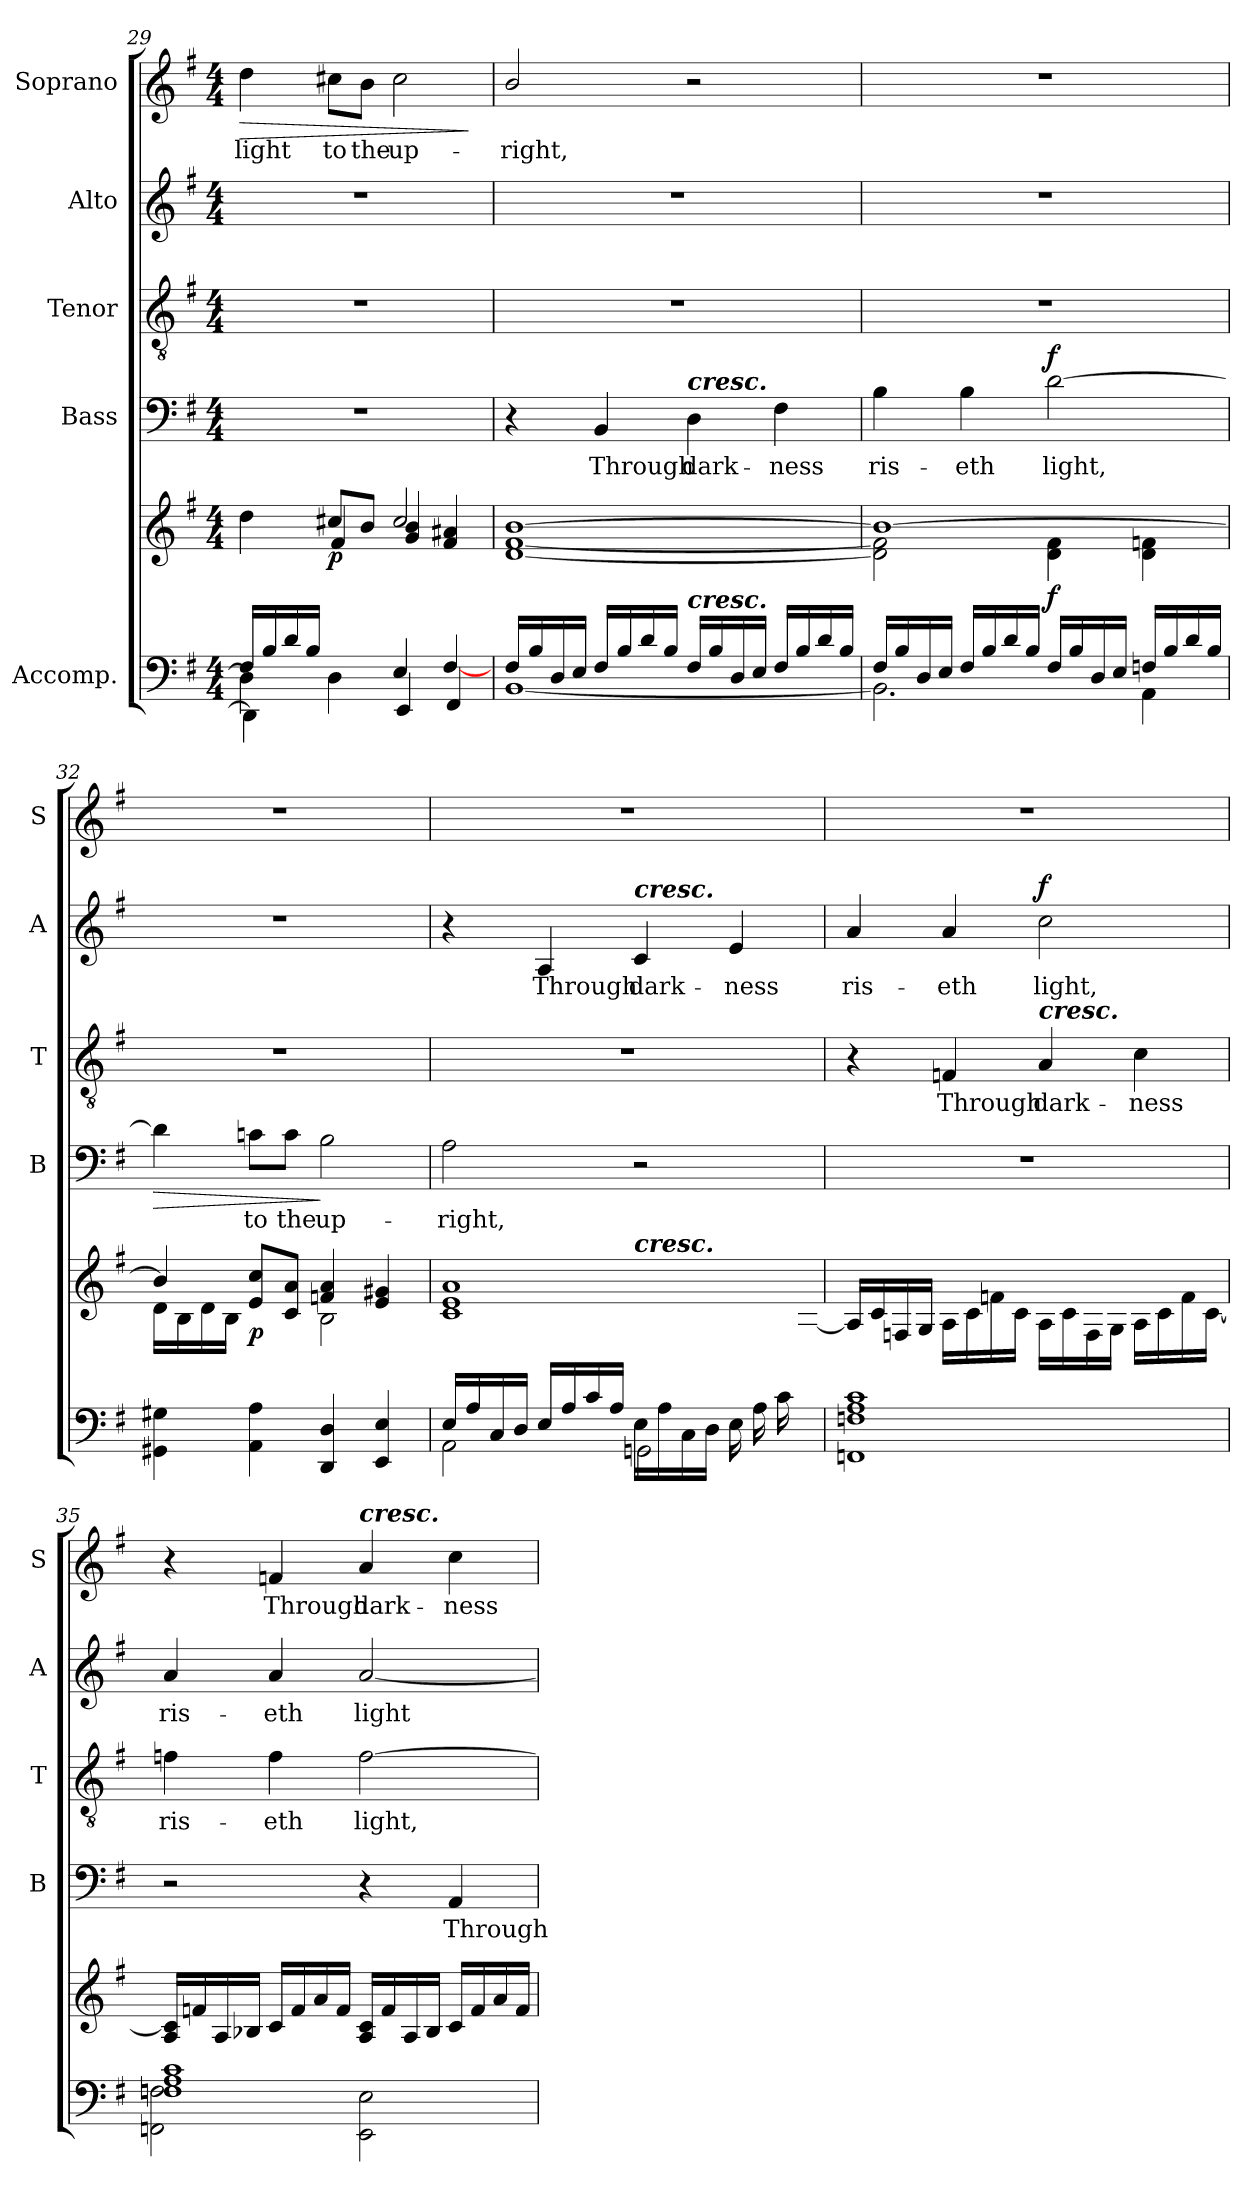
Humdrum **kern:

**kern	**kern	**dynam	**kern	**text	**dynam	**kern	**text	**kern	**text	**dynam	**kern	**text	**dynam
*part5	*part5	*part5	*part4	*part4	*part4	*part3	*part3	*part2	*part2	*part2	*part1	*part1	*part1
*staff6	*staff5	*staff5/6	*staff4	*staff4	*staff4	*staff3	*staff3	*staff2	*staff2	*staff2	*staff1	*staff1	*staff1
*I"Accomp.	*	*	*I"Bass	*	*	*I"Tenor	*	*I"Alto	*	*	*I"Soprano	*	*
*	*	*	*I'B	*	*	*I'T	*	*I'A	*	*	*I'S	*	*
*clefF4	*clefG2	*	*clefF4	*	*	*clefGv2	*	*clefG2	*	*	*clefG2	*	*
*k[f#]	*k[f#]	*	*k[f#]	*	*	*k[f#]	*	*k[f#]	*	*	*k[f#]	*	*
*G:	*G:	*	*G:	*	*	*G:	*	*G:	*	*	*G:	*	*
*M4/4	*M4/4	*	*M4/4	*	*	*M4/4	*	*M4/4	*	*	*M4/4	*	*
=29	=29	=29	=29	=29	=29	=29	=29	=29	=29	=29	=29	=29	=29
*^	*^	*	*	*	*	*	*	*	*	*	*	*	*
*	*^	*	*	*	*	*	*	*	*	*	*	*	*	*	*
!	!	!	!	!	!	!	!	!	!	!	!	!	!	!	!LO:LY:b	!LO:HP:b
16F#/LL	4D\]	4DD\]	4dd\	4ryy	.	1r	.	.	1r	.	1r	.	.	4dd\	light	>
16B/	.	.	.	.	.	.	.	.	.	.	.	.	.	.	.	.
16d/	.	.	.	.	.	.	.	.	.	.	.	.	.	.	.	.
16B/JJ	.	.	.	.	.	.	.	.	.	.	.	.	.	.	.	.
!	!	!	!	!	!LO:DY:b	!	!	!	!	!	!	!	!	!	!LO:LY:b	!
2.ryy	4D\	4ryy	8cc#X/L	4f#/	p	.	.	.	.	.	.	.	.	8cc#X\L	to	.
!	!	!	!	!	!	!	!	!	!	!	!	!	!	!	!LO:LY:b	!
.	.	.	8b/J	.	.	.	.	.	.	.	.	.	.	8b\J	the	.
!	!	!	!	!	!	!	!	!	!	!	!	!	!	!	!LO:LY:b	!
.	4E/	4EE/	2cc#/	4g/ 4b/	.	.	.	.	.	.	.	.	.	2cc#\	up-	.
.	[>4F#/	4FF#/	.	4f#/ 4a#X/	.	.	.	.	.	.	.	.	.	.	.	.
*v	*v	*v	*	*	*	*	*	*	*	*	*	*	*	*	*	*
*	*v	*v	*	*	*	*	*	*	*	*	*	*	*	*
.	.	.	.	.	.	.	.	.	.	.	.	.	]
=30	=30	=30	=30	=30	=30	=30	=30	=30	=30	=30	=30	=30	=30
*^	*^	*	*	*	*	*	*	*	*	*	*	*	*
!	!	!	!	!	!	!	!	!	!	!	!	!	!	!LO:LY:b	!
16F#/LL	[<1BB	[>1b	[<1d [<1f#	.	4r	.	.	1r	.	1r	.	.	2b/	-right,	.
16B/	.	.	.	.	.	.	.	.	.	.	.	.	.	.	.
16D/	.	.	.	.	.	.	.	.	.	.	.	.	.	.	.
16E/JJ	.	.	.	.	.	.	.	.	.	.	.	.	.	.	.
!	!	!	!	!	!	!LO:LY:b	!	!	!	!	!	!	!	!	!
16F#/LL	.	.	.	.	4BB/	Through	.	.	.	.	.	.	.	.	.
16B/	.	.	.	.	.	.	.	.	.	.	.	.	.	.	.
16d/	.	.	.	.	.	.	.	.	.	.	.	.	.	.	.
16B/JJ	.	.	.	.	.	.	.	.	.	.	.	.	.	.	.
!	!	!	!	!	!LO:TX:a:Bi:t=cresc.	!	!	!	!	!	!	!	!	!	!
!LO:TX:a:Bi:t=cresc.	!	!	!	!	!	!	!	!	!	!	!	!	!	!	!
!	!	!	!	!	!	!LO:LY:b	!	!	!	!	!	!	!	!	!
16F#/LL	.	.	.	.	4D\	dark-	.	.	.	.	.	.	2r	.	.
16B/	.	.	.	.	.	.	.	.	.	.	.	.	.	.	.
16D/	.	.	.	.	.	.	.	.	.	.	.	.	.	.	.
16E/JJ	.	.	.	.	.	.	.	.	.	.	.	.	.	.	.
!	!	!	!	!	!	!LO:LY:b	!	!	!	!	!	!	!	!	!
16F#/LL	.	.	.	.	4F#\	-ness	.	.	.	.	.	.	.	.	.
16B/	.	.	.	.	.	.	.	.	.	.	.	.	.	.	.
16d/	.	.	.	.	.	.	.	.	.	.	.	.	.	.	.
16B/JJ	.	.	.	.	.	.	.	.	.	.	.	.	.	.	.
!!LO:LB:g=z
=31	=31	=31	=31	=31	=31	=31	=31	=31	=31	=31	=31	=31	=31	=31	=31
!	!	!	!	!	!	!LO:LY:b	!	!	!	!	!	!	!	!	!
16F#/LL	2.BB\]	1b_	2d\] 2f#\]	.	4B\	ris-	.	1r	.	1r	.	.	1r	.	.
16B/	.	.	.	.	.	.	.	.	.	.	.	.	.	.	.
16D/	.	.	.	.	.	.	.	.	.	.	.	.	.	.	.
16E/JJ	.	.	.	.	.	.	.	.	.	.	.	.	.	.	.
!	!	!	!	!	!	!LO:LY:b	!	!	!	!	!	!	!	!	!
16F#/LL	.	.	.	.	4B\	-eth	.	.	.	.	.	.	.	.	.
16B/	.	.	.	.	.	.	.	.	.	.	.	.	.	.	.
16d/	.	.	.	.	.	.	.	.	.	.	.	.	.	.	.
16B/JJ	.	.	.	.	.	.	.	.	.	.	.	.	.	.	.
!	!	!	!	!LO:DY:b	!	!LO:LY:b	!LO:DY:b	!	!	!	!	!	!	!	!
16F#/LL	.	.	4d\ 4f#\	f	[2d\	light,	f	.	.	.	.	.	.	.	.
16B/	.	.	.	.	.	.	.	.	.	.	.	.	.	.	.
16D/	.	.	.	.	.	.	.	.	.	.	.	.	.	.	.
16E/JJ	.	.	.	.	.	.	.	.	.	.	.	.	.	.	.
16Fn/LL	4AA\	.	4d\ 4fn\	.	.	.	.	.	.	.	.	.	.	.	.
16B/	.	.	.	.	.	.	.	.	.	.	.	.	.	.	.
16d/	.	.	.	.	.	.	.	.	.	.	.	.	.	.	.
16B/JJ	.	.	.	.	.	.	.	.	.	.	.	.	.	.	.
=32	=32	=32	=32	=32	=32	=32	=32	=32	=32	=32	=32	=32	=32	=32	=32
!	!	!	!	!	!	!	!LO:HP:b	!	!	!	!	!	!	!	!
1ryy	4GG#X\ 4G#X\	4b/]	16d\LL	.	4d\]	.	>	1r	.	1r	.	.	1r	.	.
.	.	.	16B\	.	.	.	.	.	.	.	.	.	.	.	.
.	.	.	16d\	.	.	.	.	.	.	.	.	.	.	.	.
.	.	.	16B\JJ	.	.	.	.	.	.	.	.	.	.	.	.
!	!	!	!	!LO:DY:b	!	!LO:LY:b	!	!	!	!	!	!	!	!	!
.	4AA\ 4A\	8e/ 8cc/L	4ryy	p	8cni\L	to	.	.	.	.	.	.	.	.	.
!	!	!	!	!	!	!LO:LY:b	!	!	!	!	!	!	!	!	!
.	.	8c/ 8a/J	.	.	8c\J	the	.	.	.	.	.	.	.	.	.
!	!	!	!	!	!	!LO:LY:b	!	!	!	!	!	!	!	!	!
.	4DD/ 4D/	4fn/ 4a/	2B\	.	2B\	up-	]	.	.	.	.	.	.	.	.
.	4EE/ 4E/	4e/ 4g#X/	.	.	.	.	.	.	.	.	.	.	.	.	.
=33	=33	=33	=33	=33	=33	=33	=33	=33	=33	=33	=33	=33	=33	=33	=33
*	*^	*	*	*	*	*	*	*	*	*	*	*	*	*	*
!	!	!	!	!	!	!	!LO:LY:b	!	!	!	!	!	!	!	!	!
2ryy	16E/LL	2AA\	1c 1e 1a	2ryy	.	2A\	-right,	.	1r	.	4r	.	.	1r	.	.
.	16A/	.	.	.	.	.	.	.	.	.	.	.	.	.	.	.
.	16C/	.	.	.	.	.	.	.	.	.	.	.	.	.	.	.
.	16D/JJ	.	.	.	.	.	.	.	.	.	.	.	.	.	.	.
!	!	!	!	!	!	!	!	!	!	!	!	!LO:LY:b	!	!	!	!
.	16E/LL	.	.	.	.	.	.	.	.	.	4A/	Through	.	.	.	.
.	16A/	.	.	.	.	.	.	.	.	.	.	.	.	.	.	.
.	16c/	.	.	.	.	.	.	.	.	.	.	.	.	.	.	.
.	16A/JJ	.	.	.	.	.	.	.	.	.	.	.	.	.	.	.
!	!	!	!	!	!	!	!	!	!	!	!LO:TX:a:Bi:t=cresc.	!	!	!	!	!
!	!	!	!	!LO:TX:a:Bi:t=cresc.	!	!	!	!	!	!	!	!	!	!	!	!
!	!	!	!	!	!	!	!	!	!	!	!	!LO:LY:b	!	!	!	!
16E\LL	2ryy	2GGni\	.	4..ryy	.	2r	.	.	.	.	4c/	dark-	.	.	.	.
16A\	.	.	.	.	.	.	.	.	.	.	.	.	.	.	.	.
16C\	.	.	.	.	.	.	.	.	.	.	.	.	.	.	.	.
16D\JJ	.	.	.	.	.	.	.	.	.	.	.	.	.	.	.	.
!	!	!	!	!	!	!	!	!	!	!	!	!LO:LY:b	!	!	!	!
16E\LL	.	.	.	.	.	.	.	.	.	.	4e/	-ness	.	.	.	.
16A\	.	.	.	.	.	.	.	.	.	.	.	.	.	.	.	.
16c\	.	.	.	.	.	.	.	.	.	.	.	.	.	.	.	.
16ryy	.	.	.	[<16A\JJ	.	.	.	.	.	.	.	.	.	.	.	.
*	*v	*v	*	*	*	*	*	*	*	*	*	*	*	*	*	*
=34	=34	=34	=34	=34	=34	=34	=34	=34	=34	=34	=34	=34	=34	=34	=34
!	!	!	!	!	!	!	!	!	!	!	!LO:LY:b	!	!	!	!
1Fn 1A 1c	1FFn	1ryy	16A/LL]	.	1r	.	.	4r	.	4a/	ris-	.	1r	.	.
.	.	.	16c/	.	.	.	.	.	.	.	.	.	.	.	.
.	.	.	16Fn/	.	.	.	.	.	.	.	.	.	.	.	.
.	.	.	16G/JJ	.	.	.	.	.	.	.	.	.	.	.	.
!	!	!	!	!	!	!	!	!	!LO:LY:b	!	!LO:LY:b	!	!	!	!
.	.	.	16A\LL	.	.	.	.	4Fn/	Through	4a/	-eth	.	.	.	.
.	.	.	16c\	.	.	.	.	.	.	.	.	.	.	.	.
.	.	.	16fn\	.	.	.	.	.	.	.	.	.	.	.	.
.	.	.	16c\JJ	.	.	.	.	.	.	.	.	.	.	.	.
!	!	!	!	!	!	!	!	!LO:TX:a:Bi:t=cresc.	!	!	!	!	!	!	!
!	!	!	!	!	!	!	!	!	!LO:LY:b	!	!LO:LY:b	!LO:DY:b	!	!	!
.	.	.	16A\LL	.	.	.	.	4A/	dark-	2cc\	light,	f	.	.	.
.	.	.	16c\	.	.	.	.	.	.	.	.	.	.	.	.
.	.	.	16F\	.	.	.	.	.	.	.	.	.	.	.	.
.	.	.	16G\JJ	.	.	.	.	.	.	.	.	.	.	.	.
!	!	!	!	!	!	!	!	!	!LO:LY:b	!	!	!	!	!	!
.	.	.	16A\LL	.	.	.	.	4c\	-ness	.	.	.	.	.	.
.	.	.	16c\	.	.	.	.	.	.	.	.	.	.	.	.
.	.	.	16f\	.	.	.	.	.	.	.	.	.	.	.	.
.	.	.	[16c\JJ	.	.	.	.	.	.	.	.	.	.	.	.
!!LO:PB:g=z
=35	=35	=35	=35	=35	=35	=35	=35	=35	=35	=35	=35	=35	=35	=35	=35
!	!	!	!	!	!	!	!	!	!LO:LY:b	!	!LO:LY:b	!	!	!	!
1F 1A 1c	2FFn\ 2Fn\	4ryy	16A/ 16c/]LL	.	2r	.	.	4fn\	ris-	4a/	ris-	.	4r	.	.
.	.	.	16fn/	.	.	.	.	.	.	.	.	.	.	.	.
.	.	.	16A/	.	.	.	.	.	.	.	.	.	.	.	.
.	.	.	16B-X/JJ	.	.	.	.	.	.	.	.	.	.	.	.
!	!	!	!	!	!	!	!	!	!LO:LY:b	!	!LO:LY:b	!	!	!LO:LY:b	!
.	.	4ryy	16c/LL	.	.	.	.	4f\	-eth	4a/	-eth	.	4fn/	Through	.
.	.	.	16f/	.	.	.	.	.	.	.	.	.	.	.	.
.	.	.	16a/	.	.	.	.	.	.	.	.	.	.	.	.
.	.	.	16f/JJ	.	.	.	.	.	.	.	.	.	.	.	.
!	!	!	!	!	!	!	!	!	!	!	!	!	!LO:TX:a:Bi:t=cresc.	!	!
!	!	!	!	!	!	!	!	!	!LO:LY:b	!	!LO:LY:b	!	!	!LO:LY:b	!
.	2EE\ 2E\	2ryy	16A/ 16c/LL	.	4r	.	.	[2f\	light,	[2a/	light	.	4a/	dark-	.
.	.	.	16f/	.	.	.	.	.	.	.	.	.	.	.	.
.	.	.	16A/	.	.	.	.	.	.	.	.	.	.	.	.
.	.	.	16B-/JJ	.	.	.	.	.	.	.	.	.	.	.	.
!	!	!	!	!	!	!LO:LY:b	!	!	!	!	!	!	!	!LO:LY:b	!
.	.	.	16c/LL	.	4AA/	Through	.	.	.	.	.	.	4cc\	-ness	.
.	.	.	16f/	.	.	.	.	.	.	.	.	.	.	.	.
.	.	.	16a/	.	.	.	.	.	.	.	.	.	.	.	.
.	.	.	16f/JJ	.	.	.	.	.	.	.	.	.	.	.	.
*v	*v	*	*	*	*	*	*	*	*	*	*	*	*	*	*
*	*v	*v	*	*	*	*	*	*	*	*	*	*	*	*
=	=	=	=	=	=	=	=	=	=	=	=	=	=
*-	*-	*-	*-	*-	*-	*-	*-	*-	*-	*-	*-	*-	*-
